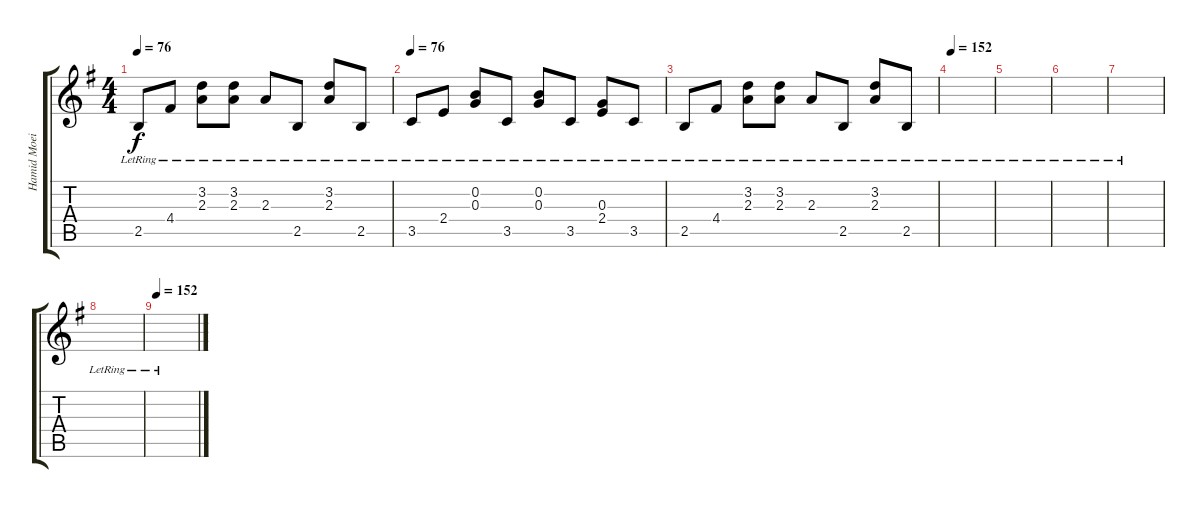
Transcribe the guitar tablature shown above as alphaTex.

\track ("Hamid Moeini" "Hamid Moei") {instrument acousticguitarsteel}
\staff {score tabs}
\tuning (E4 B3 G3 D3 A2 E2) {hide}
\ts (4 4)
\tempo 76
\clef g2
\ks eminor
2.5{lr}.8{dy f} 4.4{lr}.8 (3.2{lr} 2.3{lr}).8 (3.2{lr} 2.3{lr}).8 2.3{lr}.8 2.5{lr}.8 (3.2{lr} 2.3{lr}).8 2.5{lr}.8 |
\tempo 76
3.5{lr}.8 2.4{lr}.8 (0.2{lr} 0.3{lr}).8 3.5{lr}.8 (0.2{lr} 0.3{lr}).8 3.5{lr}.8 (0.3{lr} 2.4{lr}).8 3.5{lr}.8 |
2.5{lr}.8 4.4{lr}.8 (3.2{lr} 2.3{lr}).8 (3.2{lr} 2.3{lr}).8 2.3{lr}.8 2.5{lr}.8 (3.2{lr} 2.3{lr}).8 2.5{lr}.8 |
\tempo 152
|
|
|
|
|
\tempo 152
